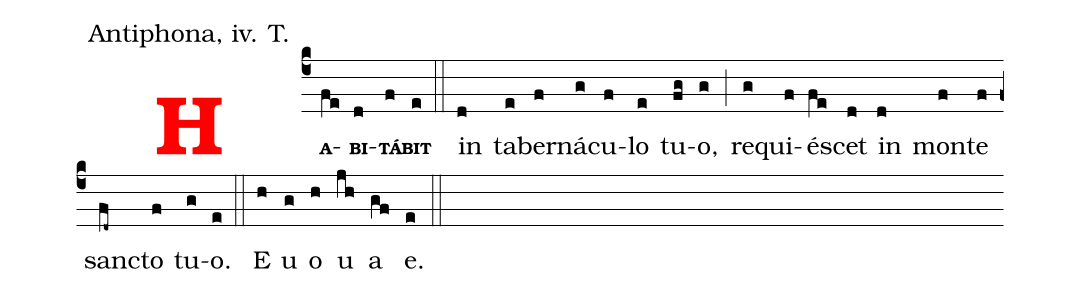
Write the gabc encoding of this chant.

office-part: Antiphona, iv. T.;
%%
<v>\bf\textcolor{red}{H}</v><v>\bf\scriptsize{A}</v>(c4fe)<v>\bf\scriptsize{BI}</v>(d)<v>\bf\scriptsize{TÁ}</v>(f)<v>\bf\scriptsize{BIT}</v>(e) (::)
 in(d) ta(e)ber(f)ná(g)cu(f)lo(e) tu(fg)o,(g) (;)
  re(g)qui(f)és(fe)cet(d) in(d) mon(f)te(f) san(fd~)cto(f) tu(g)o.(e)

(::) E(h) u(g) o(h) u(jh) a(gf) e.(e) (::)
